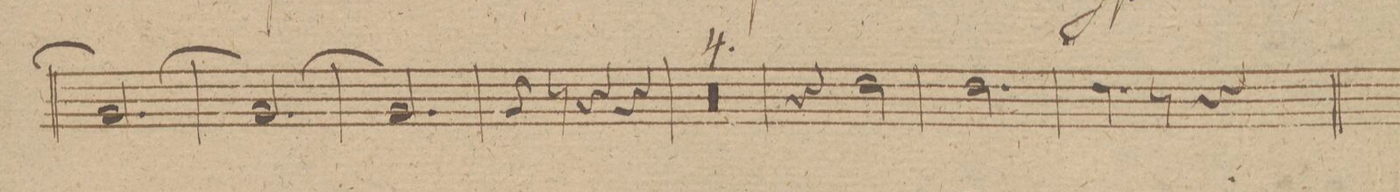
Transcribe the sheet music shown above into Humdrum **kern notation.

**kern	**dynam
*I"Corno 1mo in A.	*
*clefG2	*
*k[f#c#g#]	*
*M3/4	*
2.e/_>	.
=42	=42
2.e/_>	.
=43	=43
2.e/]	.
=44	=44
8e/	.
8r	.
4r	.
4r	.
=45	=45
0.r	.
=46	=46
=47	=47
=48	=48
=49	=49
4r	.
*2\right	*
2b\	.
=50	=50
2.b\	.
=51	=51
4.b\	.
8r	.
4r	.
=52	=52
*-	*-
